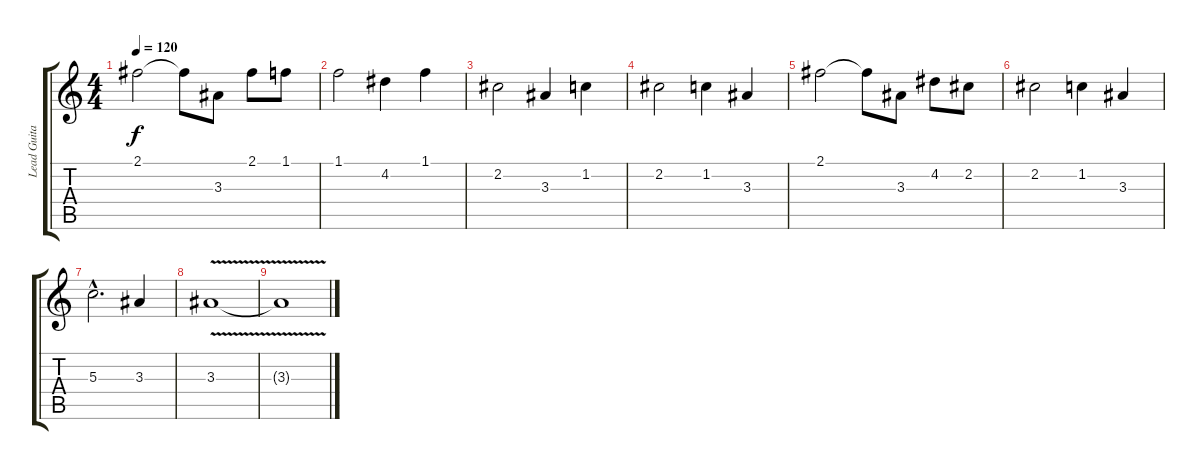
\track ("Lead Guitar" "Lead Guita") {instrument overdrivenguitar}
\staff {score tabs}
\tuning (E4 B3 G3 D3 A2 E2) {hide}
\ts (4 4)
\tempo 120
\clef g2
\ks c
2.1.2{dy f} 2.1{t}.8 3.3.8 2.1.8 1.1.8 |
1.1.2 4.2.4 1.1.4 |
2.2.2 3.3.4 1.2.4 |
2.2.2 1.2.4 3.3.4 |
2.1.2 2.1{t}.8 3.3.8 4.2.8 2.2.8 |
2.2.2 1.2.4 3.3.4 |
5.3{hac}.2{d} 3.3.4 |
3.3{v}.1 |
3.3{t}.1
